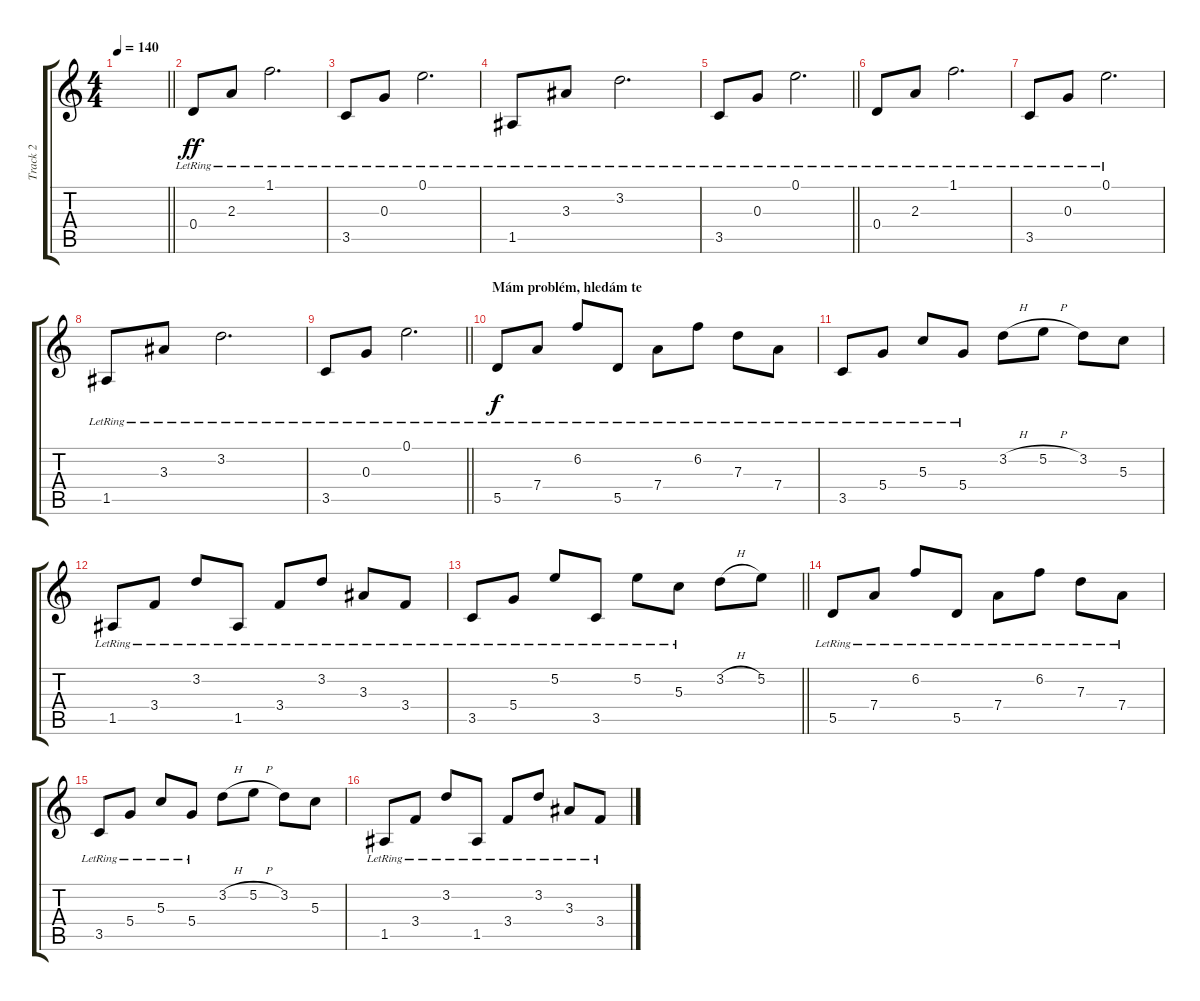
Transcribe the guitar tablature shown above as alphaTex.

\track ("Track 2" "Track 2") {instrument acousticguitarsteel}
\staff {score tabs}
\tuning (E4 B3 G3 D3 A2 E2) {hide}
\ts (4 4)
\tempo 140
\clef g2
\barLineRight lightlight
\ks c
|
0.4{lr}.8{dy ff} 2.3{lr}.8 1.1{lr}.2{d} |
3.5{lr}.8 0.3{lr}.8 0.1{lr}.2{d} |
1.5{lr}.8 3.3{lr}.8 3.2{lr}.2{d} |
\barLineRight lightlight
3.5{lr}.8 0.3{lr}.8 0.1{lr}.2{d} |
0.4{lr}.8 2.3{lr}.8 1.1{lr}.2{d} |
3.5{lr}.8 0.3{lr}.8 0.1{lr}.2{d} |
1.5{lr}.8 3.3{lr}.8 3.2{lr}.2{d} |
\barLineRight lightlight
3.5{lr}.8 0.3{lr}.8 0.1{lr}.2{d} |
\section ("" "Mám problém, hledám te")
5.5{lr}.8{dy f} 7.4{lr}.8 6.2{lr}.8 5.5{lr}.8 7.4{lr}.8 6.2{lr}.8 7.3{lr}.8 7.4{lr}.8 |
3.5{lr}.8 5.4{lr}.8 5.3{lr}.8 5.4{lr}.8 3.2{h}.8 5.2{h}.8 3.2.8 5.3.8 |
1.5{lr}.8 3.4{lr}.8 3.2{lr}.8 1.5{lr}.8 3.4{lr}.8 3.2{lr}.8 3.3{lr}.8 3.4{lr}.8 |
\barLineRight lightlight
3.5{lr}.8 5.4{lr}.8 5.2{lr}.8 3.5{lr}.8 5.2{lr}.8 5.3{lr}.8 3.2{h}.8 5.2.8 |
5.5{lr}.8 7.4{lr}.8 6.2{lr}.8 5.5{lr}.8 7.4{lr}.8 6.2{lr}.8 7.3{lr}.8 7.4{lr}.8 |
3.5{lr}.8 5.4{lr}.8 5.3{lr}.8 5.4{lr}.8 3.2{h}.8 5.2{h}.8 3.2.8 5.3.8 |
1.5{lr}.8 3.4{lr}.8 3.2{lr}.8 1.5{lr}.8 3.4{lr}.8 3.2{lr}.8 3.3{lr}.8 3.4{lr}.8
